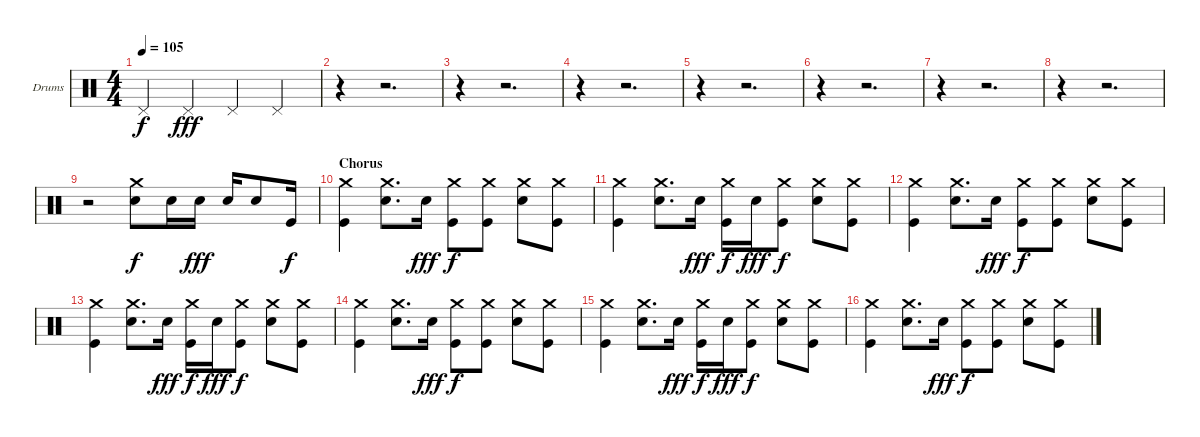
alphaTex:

\bracketExtendMode groupsimilarinstruments
\firstSystemTrackNameOrientation horizontal
\otherSystemsTrackNameOrientation horizontal
\track ("Drumkit" "Drums") {instrument percussion}
\staff {score}
\articulation defaults
\ts (4 4)
\tempo 105
\clef neutral
\ks c "Pedal Hi-Hat (hit)".4{dy f} "Pedal Hi-Hat (hit)".4{dy fff} "Pedal Hi-Hat (hit)".4 "Pedal Hi-Hat (hit)".4
|
r.4 r.2{d} |
r.4 r.2{d} |
r.4 r.2{d} |
r.4 r.2{d} |
r.4 r.2{d} |
r.4 r.2{d} |
r.4 r.2{d} |
r.2 ("Crash medium (hit)" "Snare (hit) 2").8{dy f} "Snare (hit) 2".16 "Snare (hit) 2".16{dy fff} "Snare (hit) 2".16 "Snare (hit) 2".8 "Kick (hit)".16{dy f} |
\section ("" "Chorus")
("Crash medium (hit)" "Kick (hit)").4 ("Crash medium (hit)" "Snare (hit) 2").8{d} "Snare (hit) 2".16{dy fff} ("Crash medium (hit)" "Kick (hit)").8{dy f} ("Crash medium (hit)" "Kick (hit)").8 ("Crash medium (hit)" "Snare (hit) 2").8 ("Crash medium (hit)" "Kick (hit)").8 |
("Crash medium (hit)" "Kick (hit)").4 ("Crash medium (hit)" "Snare (hit) 2").8{d} "Snare (hit) 2".16{dy fff} ("Crash medium (hit)" "Kick (hit)").16{dy f} "Snare (hit) 2".16{dy fff} ("Crash medium (hit)" "Kick (hit)").8{dy f} ("Crash medium (hit)" "Snare (hit) 2").8 ("Crash medium (hit)" "Kick (hit)").8 |
("Crash medium (hit)" "Kick (hit)").4 ("Crash medium (hit)" "Snare (hit) 2").8{d} "Snare (hit) 2".16{dy fff} ("Crash medium (hit)" "Kick (hit)").8{dy f} ("Crash medium (hit)" "Kick (hit)").8 ("Crash medium (hit)" "Snare (hit) 2").8 ("Crash medium (hit)" "Kick (hit)").8 |
("Crash medium (hit)" "Kick (hit)").4 ("Crash medium (hit)" "Snare (hit) 2").8{d} "Snare (hit) 2".16{dy fff} ("Crash medium (hit)" "Kick (hit)").16{dy f} "Snare (hit) 2".16{dy fff} ("Crash medium (hit)" "Kick (hit)").8{dy f} ("Crash medium (hit)" "Snare (hit) 2").8 ("Crash medium (hit)" "Kick (hit)").8 |
("Crash medium (hit)" "Kick (hit)").4 ("Crash medium (hit)" "Snare (hit) 2").8{d} "Snare (hit) 2".16{dy fff} ("Crash medium (hit)" "Kick (hit)").8{dy f} ("Crash medium (hit)" "Kick (hit)").8 ("Crash medium (hit)" "Snare (hit) 2").8 ("Crash medium (hit)" "Kick (hit)").8 |
("Crash medium (hit)" "Kick (hit)").4 ("Crash medium (hit)" "Snare (hit) 2").8{d} "Snare (hit) 2".16{dy fff} ("Crash medium (hit)" "Kick (hit)").16{dy f} "Snare (hit) 2".16{dy fff} ("Crash medium (hit)" "Kick (hit)").8{dy f} ("Crash medium (hit)" "Snare (hit) 2").8 ("Crash medium (hit)" "Kick (hit)").8 |
("Crash medium (hit)" "Kick (hit)").4 ("Crash medium (hit)" "Snare (hit) 2").8{d} "Snare (hit) 2".16{dy fff} ("Crash medium (hit)" "Kick (hit)").8{dy f} ("Crash medium (hit)" "Kick (hit)").8 ("Crash medium (hit)" "Snare (hit) 2").8 ("Crash medium (hit)" "Kick (hit)").8
